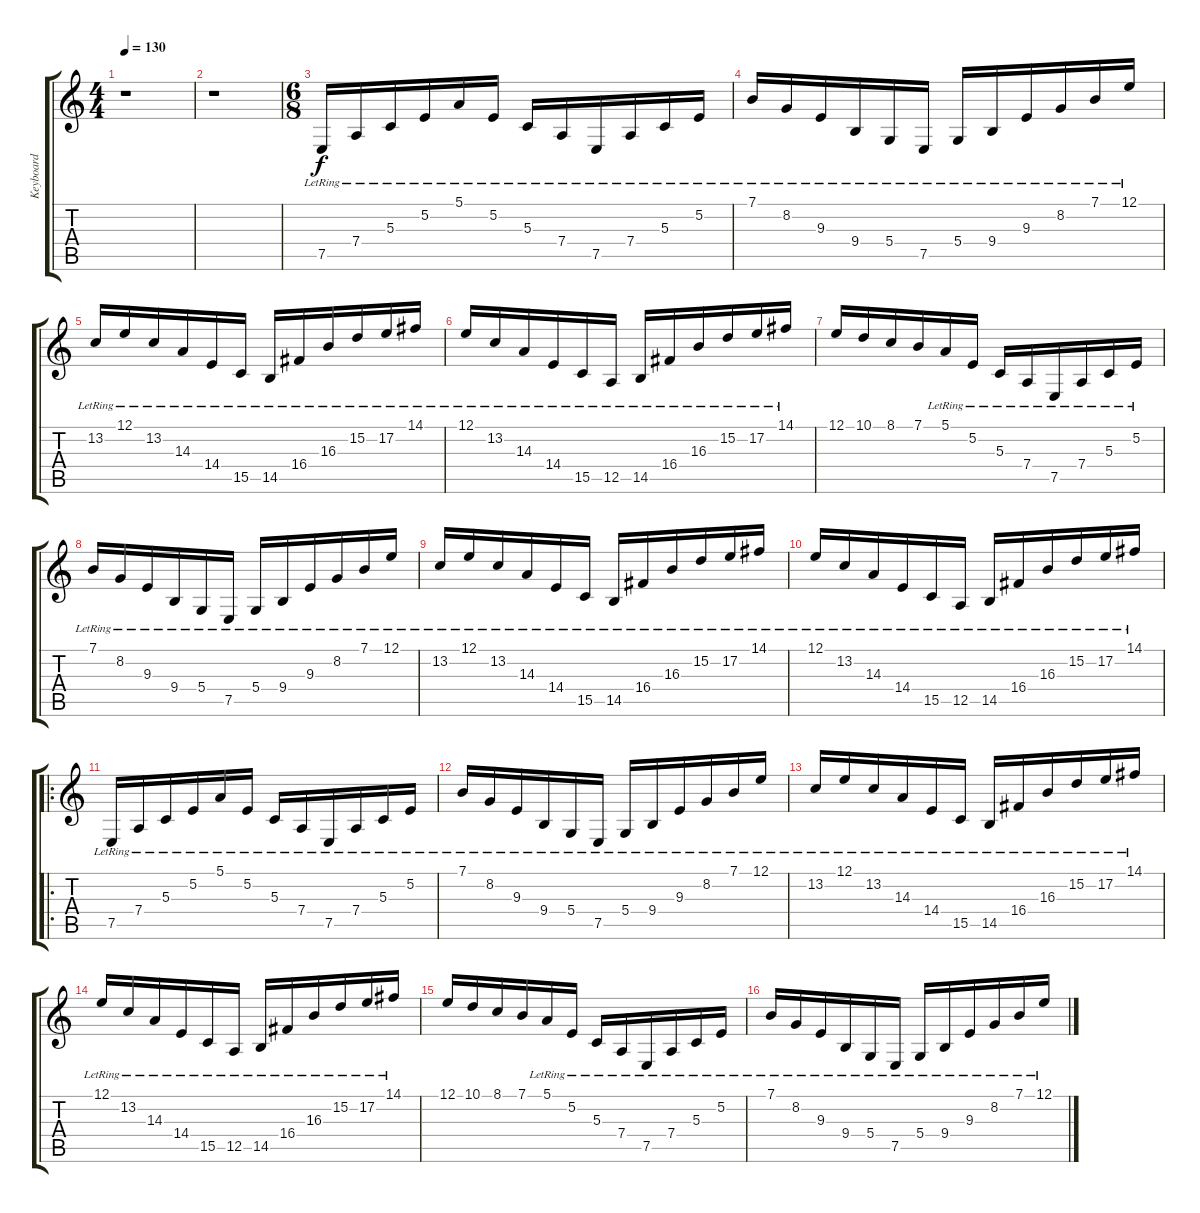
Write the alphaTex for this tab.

\track ("Keyboard" "Keyboard") {instrument choiraahs}
\staff {score tabs}
\tuning (E4 B3 G3 D3 A2 E2) {hide}
\ts (4 4)
\tempo 130
\clef g2
\ks c
r.1{dy f} |
r.1 |
\ts (6 8)
7.5{lr}.16{volume 9 instrument orchestralharp} 7.4{lr}.16 5.3{lr}.16 5.2{lr}.16 5.1{lr}.16 5.2{lr}.16 5.3{lr}.16 7.4{lr}.16 7.5{lr}.16 7.4{lr}.16 5.3{lr}.16 5.2{lr}.16 |
7.1{lr}.16 8.2{lr}.16 9.3{lr}.16 9.4{lr}.16 5.4{lr}.16 7.5{lr}.16 5.4{lr}.16 9.4{lr}.16 9.3{lr}.16 8.2{lr}.16 7.1{lr}.16 12.1{lr}.16 |
13.2{lr}.16 12.1{lr}.16 13.2{lr}.16 14.3{lr}.16 14.4{lr}.16 15.5{lr}.16 14.5{lr}.16 16.4{lr}.16 16.3{lr}.16 15.2{lr}.16 17.2{lr}.16 14.1{lr}.16 |
12.1{lr}.16 13.2{lr}.16 14.3{lr}.16 14.4{lr}.16 15.5{lr}.16 12.5{lr}.16 14.5{lr}.16 16.4{lr}.16 16.3{lr}.16 15.2{lr}.16 17.2{lr}.16 14.1{lr}.16 |
12.1.16 10.1.16 8.1.16 7.1.16 5.1{lr}.16 5.2{lr}.16 5.3{lr}.16 7.4{lr}.16 7.5{lr}.16 7.4{lr}.16 5.3{lr}.16 5.2{lr}.16 |
7.1{lr}.16 8.2{lr}.16 9.3{lr}.16 9.4{lr}.16 5.4{lr}.16 7.5{lr}.16 5.4{lr}.16 9.4{lr}.16 9.3{lr}.16 8.2{lr}.16 7.1{lr}.16 12.1{lr}.16 |
13.2{lr}.16 12.1{lr}.16 13.2{lr}.16 14.3{lr}.16 14.4{lr}.16 15.5{lr}.16 14.5{lr}.16 16.4{lr}.16 16.3{lr}.16 15.2{lr}.16 17.2{lr}.16 14.1{lr}.16 |
12.1{lr}.16 13.2{lr}.16 14.3{lr}.16 14.4{lr}.16 15.5{lr}.16 12.5{lr}.16 14.5{lr}.16 16.4{lr}.16 16.3{lr}.16 15.2{lr}.16 17.2{lr}.16 14.1{lr}.16 |
\ro
7.5{lr}.16 7.4{lr}.16 5.3{lr}.16 5.2{lr}.16 5.1{lr}.16 5.2{lr}.16 5.3{lr}.16 7.4{lr}.16 7.5{lr}.16 7.4{lr}.16 5.3{lr}.16 5.2{lr}.16 |
7.1{lr}.16 8.2{lr}.16 9.3{lr}.16 9.4{lr}.16 5.4{lr}.16 7.5{lr}.16 5.4{lr}.16 9.4{lr}.16 9.3{lr}.16 8.2{lr}.16 7.1{lr}.16 12.1{lr}.16 |
13.2{lr}.16 12.1{lr}.16 13.2{lr}.16 14.3{lr}.16 14.4{lr}.16 15.5{lr}.16 14.5{lr}.16 16.4{lr}.16 16.3{lr}.16 15.2{lr}.16 17.2{lr}.16 14.1{lr}.16 |
12.1{lr}.16 13.2{lr}.16 14.3{lr}.16 14.4{lr}.16 15.5{lr}.16 12.5{lr}.16 14.5{lr}.16 16.4{lr}.16 16.3{lr}.16 15.2{lr}.16 17.2{lr}.16 14.1{lr}.16 |
12.1.16 10.1.16 8.1.16 7.1.16 5.1{lr}.16 5.2{lr}.16 5.3{lr}.16 7.4{lr}.16 7.5{lr}.16 7.4{lr}.16 5.3{lr}.16 5.2{lr}.16 |
7.1{lr}.16 8.2{lr}.16 9.3{lr}.16 9.4{lr}.16 5.4{lr}.16 7.5{lr}.16 5.4{lr}.16 9.4{lr}.16 9.3{lr}.16 8.2{lr}.16 7.1{lr}.16 12.1{lr}.16
